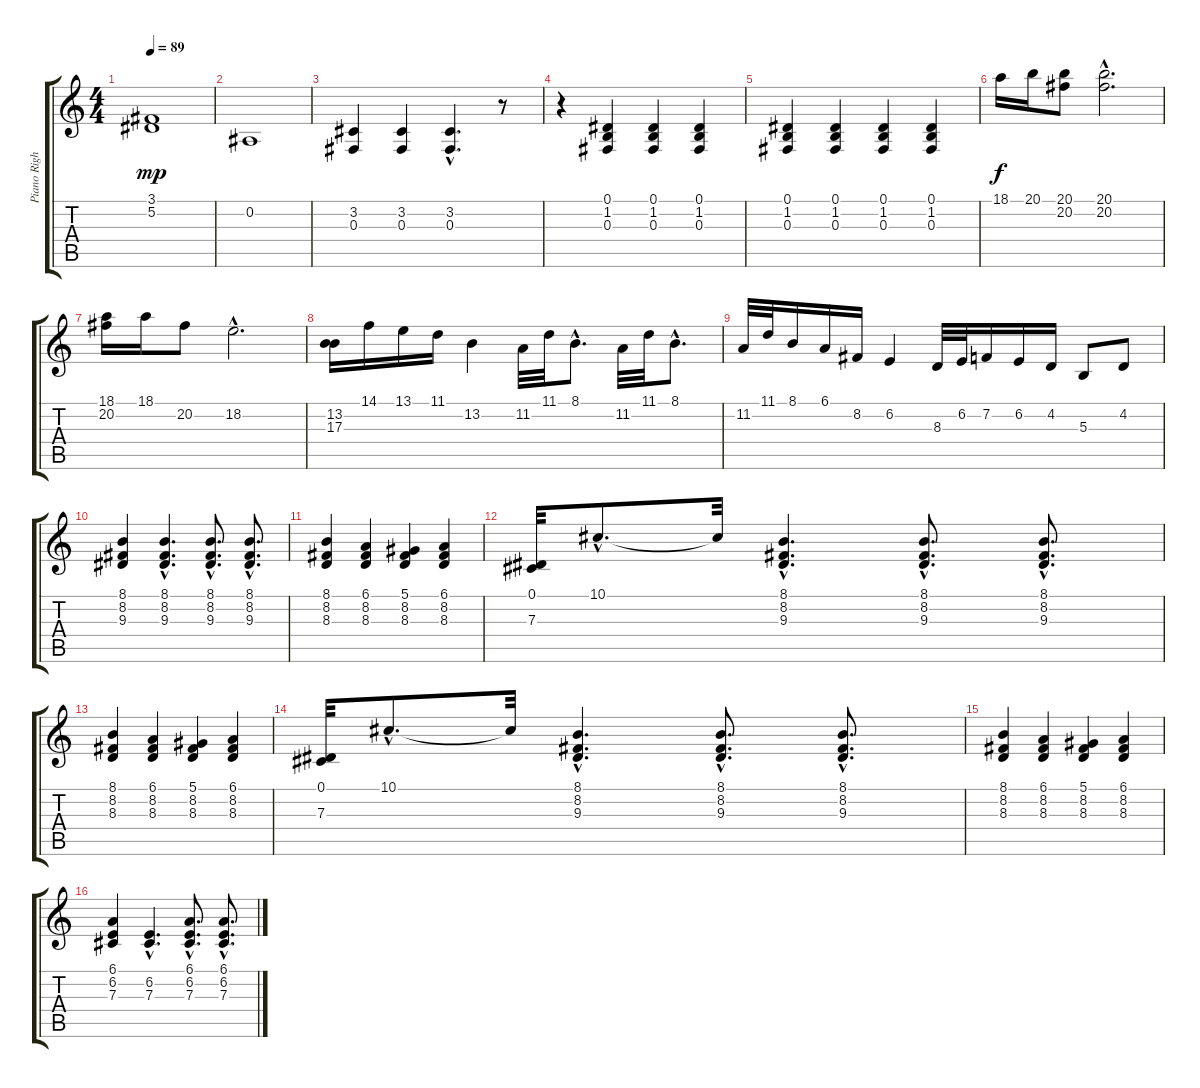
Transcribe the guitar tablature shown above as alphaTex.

\track ("Piano Right Hand (Dizzy)" "Piano Righ") {instrument brightacousticpiano}
\staff {score tabs}
\tuning (Eb4 Bb3 Gb3 Db3 Ab2 Eb2) {hide}
\ts (4 4)
\tempo 89
\clef g2
\ks c
(3.1 5.2).1{dy mp} |
0.2.1 |
(3.2 0.3).4 (3.2 0.3).4 (3.2{hac} 0.3{hac}).4{d} r.8 |
r.4 (0.1 1.2 0.3).4 (0.1 1.2 0.3).4 (0.1 1.2 0.3).4 |
(0.1 1.2 0.3).4 (0.1 1.2 0.3).4 (0.1 1.2 0.3).4 (0.1 1.2 0.3).4 |
18.1.16{dy f volume 13} 20.1.16 (20.1 20.2).8 (20.1{hac} 20.2{hac}).2{d} |
(18.1 20.2).16 18.1.16 20.2.8 18.2{hac}.2{d} |
(13.2 17.3).16 14.1.16 13.1.16 11.1.16 13.2.4 11.2.32 11.1.32 8.1{hac}.8{d} 11.2.32 11.1.32 8.1{hac}.8{d} |
11.2.32 11.1.32 8.1.16 6.1.16 8.2.16 6.2.4 8.3.32 6.2.32 7.2.16 6.2.16 4.2.16 5.3.8 4.2.8 |
(8.1 8.2 9.3).4 (8.1{hac} 8.2{hac} 9.3{hac}).4{d} (8.1{hac} 8.2{hac} 9.3{hac}).8{d} (8.1{hac} 8.2{hac} 9.3{hac}).8{d} |
(8.1 8.2 8.3).4 (6.1 8.2 8.3).4 (5.1 8.2 8.3).4 (6.1 8.2 8.3).4 |
(0.1 7.3).32 10.1{hac}.8{d} 10.1{t}.32 (8.1{hac} 8.2{hac} 9.3{hac}).4{d} (8.1{hac} 8.2{hac} 9.3{hac}).8{d} (8.1{hac} 8.2{hac} 9.3{hac}).8{d} |
(8.1 8.2 8.3).4 (6.1 8.2 8.3).4 (5.1 8.2 8.3).4 (6.1 8.2 8.3).4 |
(0.1 7.3).32 10.1{hac}.8{d} 10.1{t}.32 (8.1{hac} 8.2{hac} 9.3{hac}).4{d} (8.1{hac} 8.2{hac} 9.3{hac}).8{d} (8.1{hac} 8.2{hac} 9.3{hac}).8{d} |
(8.1 8.2 8.3).4 (6.1 8.2 8.3).4 (5.1 8.2 8.3).4 (6.1 8.2 8.3).4 |
(6.1 6.2 7.3).4 (6.2{hac} 7.3{hac}).4{d} (6.1{hac} 6.2{hac} 7.3{hac}).8{d} (6.1{hac} 6.2{hac} 7.3{hac}).8{d}
